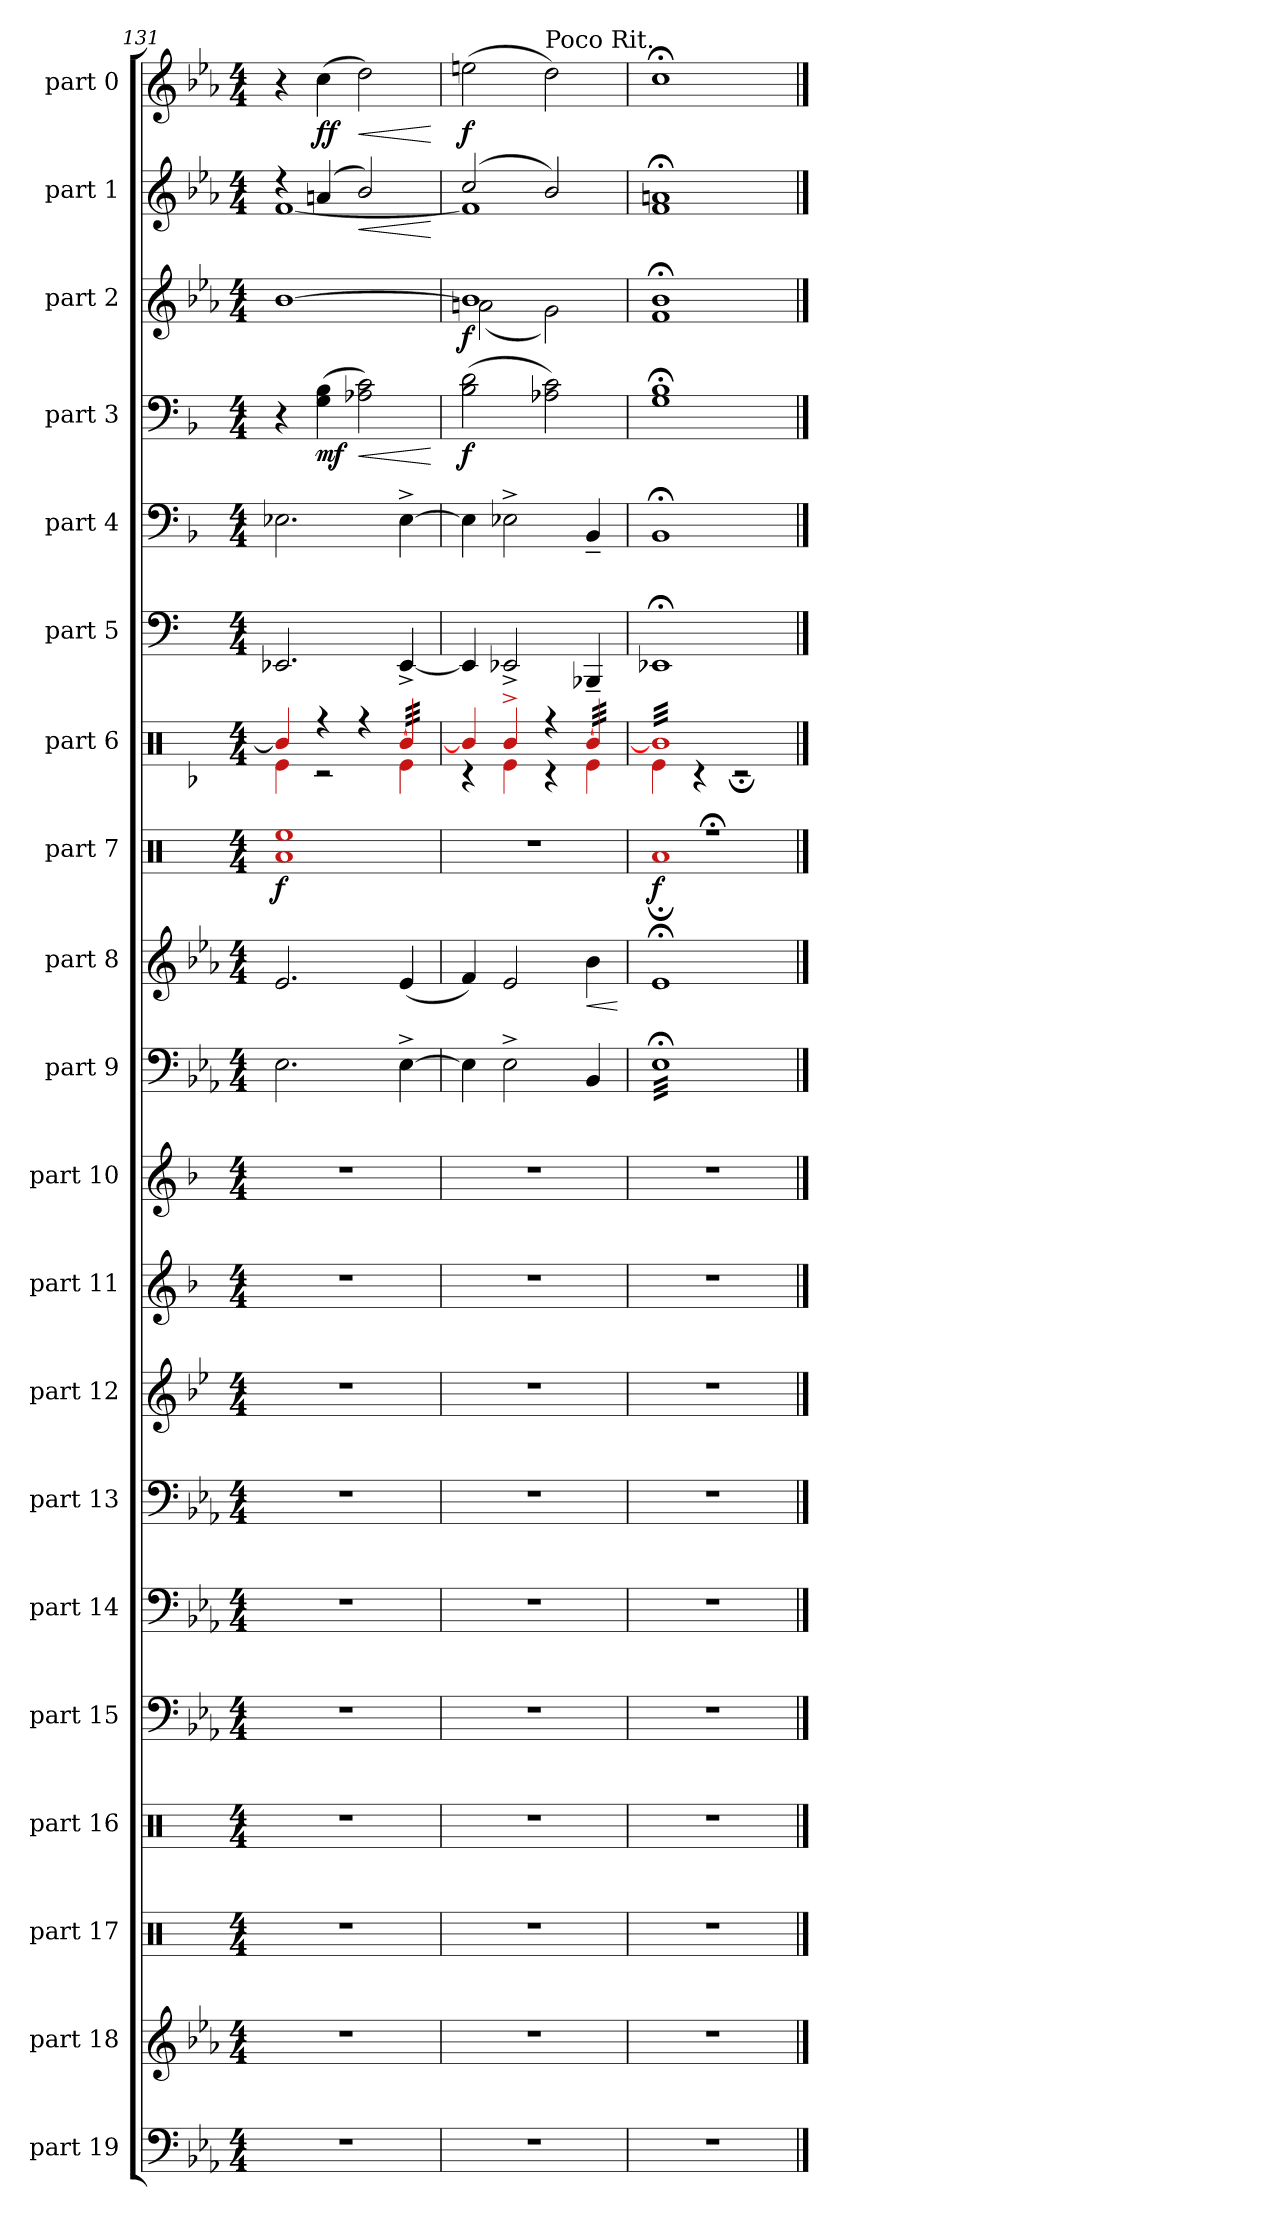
**kern	**kern	**kern	**kern	**kern	**kern	**kern	**kern	**kern	**kern	**kern	**kern	**dynam	**kern	**dynam	**kern	**kern	**kern	**kern	**dynam	**kern	**dynam	**kern	**dynam	**kern	**dynam
*part20	*part19	*part18	*part17	*part16	*part15	*part14	*part13	*part12	*part11	*part10	*part9	*part9	*part8	*part8	*part7	*part6	*part5	*part4	*part4	*part3	*part3	*part2	*part2	*part1	*part1
*staff20	*staff19	*staff18	*staff17	*staff16	*staff15	*staff14	*staff13	*staff12	*staff11	*staff10	*staff9	*staff9	*staff8	*staff8	*staff7	*staff6	*staff5	*staff4	*staff4	*staff3	*staff3	*staff2	*staff2	*staff1	*staff1
*I"part 19	*I"part 18	*I"part 17	*I"part 16	*I"part 15	*I"part 14	*I"part 13	*I"part 12	*I"part 11	*I"part 10	*I"part 9	*I"part 8	*	*I"part 7	*	*I"part 6	*I"part 5	*I"part 4	*I"part 3	*	*I"part 2	*	*I"part 1	*	*I"part 0	*
*clefF4	*clefG2	*clefX	*clefX	*clefF4	*clefF4	*clefF4	*clefG2	*clefG2	*clefG2	*clefF4	*clefG2	*	*clefX	*	*clefX	*clefF4	*clefF4	*clefF4	*	*clefG2	*	*clefG2	*	*clefG2	*
*	*	*ITrd-2c-3	*ITrd-2c-3	*	*	*	*ITrd-3c-5	*ITrd1c2	*ITrd1c2	*ITrd-2c-3	*ITrd1c2	*	*ITrd-2c-3	*	*ITrd1c2	*ITrd-2c-3	*ITrd1c2	*ITrd1c2	*	*	*	*	*	*	*
*k[b-e-a-]	*k[b-e-a-]	*k[b-e-a-]	*k[b-e-a-]	*k[b-e-a-]	*k[b-e-a-]	*k[b-e-a-]	*k[b-e-a-]	*k[b-e-a-]	*k[b-e-a-]	*k[b-e-a-d-g-c-]	*k[b-e-a-d-g-]	*	*k[b-e-a-]	*	*k[b-e-a-]	*k[b-e-a-]	*k[b-e-a-]	*k[b-e-a-]	*	*k[b-e-a-]	*	*k[b-e-a-]	*	*k[b-e-a-]	*
*M4/4	*M4/4	*M4/4	*M4/4	*M4/4	*M4/4	*M4/4	*M4/4	*M4/4	*M4/4	*M4/4	*M4/4	*	*M4/4	*	*M4/4	*M4/4	*M4/4	*M4/4	*	*M4/4	*	*M4/4	*	*M4/4	*
=131	=131	=131	=131	=131	=131	=131	=131	=131	=131	=131	=131	=131	=131	=131	=131	=131	=131	=131	=131	=131	=131	=131	=131	=131	=131
*	*	*	*	*	*	*	*	*	*	*	*	*	*	*	*^	*	*	*	*	*	*	*^	*	*	*
!	!	!	!	!	!	!	!	!	!	!	!	!	!	!LO:DY:b	!	!	!	!	!	!	!	!	!	!	!	!	!
1r	1r	1r	1r	1r	1r	1r	1r	1r	1r	2.G-\	2.d-/	.	1a- 1ee-	f	4b-/]	4e-\	2.GG-X/	2.D-X\	4r	.	[1b-	.	4r	[1f	.	4r	.
!	!	!	!	!	!	!	!	!	!	!	!	!	!	!	!	!	!	!	!	!LO:DY:b	!	!	!	!	!	!	!LO:DY:b
.	.	.	.	.	.	.	.	.	.	.	.	.	.	.	4r	2r	.	.	(>4F\ 4A-\	mf	.	.	(>4an/	.	.	(>4cc\	ff
!	!	!	!	!	!	!	!	!	!	!	!	!	!	!	!	!	!	!	!	!LO:HP:b	!	!	!	!	!LO:HP:b	!	!LO:HP:b
.	.	.	.	.	.	.	.	.	.	.	.	.	.	.	4r	.	.	.	2G-X\ 2B-\)	<	.	.	2b-/)	.	<	2dd\)	<
*	*	*	*	*	*	*	*	*	*	*	*	*	*	*	*tremolo	*	*	*	*	*	*	*	*	*	*	*	*
.	.	.	.	.	.	.	.	.	.	[4G-^\	(<4d-/	.	.	.	[32b-/LLL	4e-\	[4GG-^/	[4D-^\	.	.	.	.	.	.	.	.	.
.	.	.	.	.	.	.	.	.	.	.	.	.	.	.	32b-/	.	.	.	.	.	.	.	.	.	.	.	.
.	.	.	.	.	.	.	.	.	.	.	.	.	.	.	32b-/	.	.	.	.	.	.	.	.	.	.	.	.
.	.	.	.	.	.	.	.	.	.	.	.	.	.	.	32b-/	.	.	.	.	.	.	.	.	.	.	.	.
.	.	.	.	.	.	.	.	.	.	.	.	.	.	.	32b-/	.	.	.	.	.	.	.	.	.	.	.	.
.	.	.	.	.	.	.	.	.	.	.	.	.	.	.	32b-/	.	.	.	.	.	.	.	.	.	.	.	.
.	.	.	.	.	.	.	.	.	.	.	.	.	.	.	32b-/	.	.	.	.	.	.	.	.	.	.	.	.
.	.	.	.	.	.	.	.	.	.	.	.	.	.	.	32b-/JJJ	.	.	.	.	.	.	.	.	.	.	.	.
*	*	*	*	*	*	*	*	*	*	*	*	*	*	*	*Xtremolo	*	*	*	*	*	*	*	*	*	*	*	*
*	*	*	*	*	*	*	*	*	*	*	*	*	*	*	*v	*v	*	*	*	*	*	*	*v	*v	*	*	*
.	.	.	.	.	.	.	.	.	.	.	.	.	.	.	.	.	.	.	[	.	.	.	[	.	[
=132	=132	=132	=132	=132	=132	=132	=132	=132	=132	=132	=132	=132	=132	=132	=132	=132	=132	=132	=132	=132	=132	=132	=132	=132	=132
*	*	*	*	*	*	*	*	*	*	*	*	*	*	*	*^	*	*	*	*	*^	*	*^	*	*	*
!	!	!	!	!	!	!	!	!	!	!	!	!	!	!	!	!	!	!	!	!LO:DY:b	!	!	!LO:DY:b	!	!	!	!	!LO:DY:b
1r	1r	1r	1r	1r	1r	1r	1r	1r	1r	4G-\]	4e-/)	.	1r	.	4b-/]	4r	4GG-/]	4D-\]	(>2A-\ 2c\	f	1b-]	(<2an\	f	(>2cc/	1f]	.	(>2een\	f
.	.	.	.	.	.	.	.	.	.	2G-^\	2d-/	.	.	.	4b-^/	4e-\	2GG-X^/	2D-X^\	.	.	.	.	.	.	.	.	.	.
!	!	!	!	!	!	!	!	!	!	!	!	!	!	!	!	!	!	!	!	!	!	!	!	!	!	!	!LO:TX:a:t=Poco Rit.	!
.	.	.	.	.	.	.	.	.	.	.	.	.	.	.	4r	4r	.	.	2G-X\ 2B-\)	.	.	2g\)	.	2b-/)	.	.	2dd\)	.
!	!	!	!	!	!	!	!	!	!	!	!	!LO:HP:b	!	!	!	!	!	!	!	!	!	!	!	!	!	!	!	!
*	*	*	*	*	*	*	*	*	*	*	*	*	*	*	*tremolo	*	*	*	*	*	*	*	*	*	*	*	*	*
.	.	.	.	.	.	.	.	.	.	4D-/	4a-\	<	.	.	[32b-/LLL	4e-\	4DD-X~/	4AA-~/	.	.	.	.	.	.	.	.	.	.
.	.	.	.	.	.	.	.	.	.	.	.	.	.	.	32b-/	.	.	.	.	.	.	.	.	.	.	.	.	.
.	.	.	.	.	.	.	.	.	.	.	.	.	.	.	32b-/	.	.	.	.	.	.	.	.	.	.	.	.	.
.	.	.	.	.	.	.	.	.	.	.	.	.	.	.	32b-/	.	.	.	.	.	.	.	.	.	.	.	.	.
.	.	.	.	.	.	.	.	.	.	.	.	.	.	.	32b-/	.	.	.	.	.	.	.	.	.	.	.	.	.
.	.	.	.	.	.	.	.	.	.	.	.	.	.	.	32b-/	.	.	.	.	.	.	.	.	.	.	.	.	.
.	.	.	.	.	.	.	.	.	.	.	.	.	.	.	32b-/	.	.	.	.	.	.	.	.	.	.	.	.	.
.	.	.	.	.	.	.	.	.	.	.	.	.	.	.	32b-/JJJ	.	.	.	.	.	.	.	.	.	.	.	.	.
*	*	*	*	*	*	*	*	*	*	*	*	*	*	*	*	*	*	*	*	*	*v	*v	*	*	*	*	*	*
*	*	*	*	*	*	*	*	*	*	*	*	*	*	*	*v	*v	*	*	*	*	*	*	*v	*v	*	*	*
.	.	.	.	.	.	.	.	.	.	.	.	[	.	.	.	.	.	.	.	.	.	.	.	.	.
=133	=133	=133	=133	=133	=133	=133	=133	=133	=133	=133	=133	=133	=133	=133	=133	=133	=133	=133	=133	=133	=133	=133	=133	=133	=133
*	*	*	*	*	*	*	*	*	*	*	*	*	*^	*	*^	*	*	*	*	*	*	*	*	*	*
!	!	!	!	!	!	!	!	!	!	!	!	!	!	!	!LO:DY:b	!	!	!	!	!	!	!	!	!	!	!	!
*	*	*	*	*	*	*	*	*	*	*tremolo	*	*	*	*	*	*	*	*	*	*	*	*	*	*	*	*	*
1r	1r	1r	1r	1r	1r	1r	1r	1r	1r	32G-;<LLL	1d-;<	.	1r;<	1a-;<	f	32b-]LLL	4e-\	1GG-X;<	1AA-;<;<	1F;< 1A-;<	.	1f;< 1b-;<	.	1f;< 1an;<	.	1cc;<	.
.	.	.	.	.	.	.	.	.	.	32G-;<	.	.	.	.	.	32b-	.	.	.	.	.	.	.	.	.	.	.
.	.	.	.	.	.	.	.	.	.	32G-;<	.	.	.	.	.	32b-	.	.	.	.	.	.	.	.	.	.	.
.	.	.	.	.	.	.	.	.	.	32G-;<	.	.	.	.	.	32b-	.	.	.	.	.	.	.	.	.	.	.
.	.	.	.	.	.	.	.	.	.	32G-;<	.	.	.	.	.	32b-	.	.	.	.	.	.	.	.	.	.	.
.	.	.	.	.	.	.	.	.	.	32G-;<	.	.	.	.	.	32b-	.	.	.	.	.	.	.	.	.	.	.
.	.	.	.	.	.	.	.	.	.	32G-;<	.	.	.	.	.	32b-	.	.	.	.	.	.	.	.	.	.	.
.	.	.	.	.	.	.	.	.	.	32G-;<	.	.	.	.	.	32b-	.	.	.	.	.	.	.	.	.	.	.
.	.	.	.	.	.	.	.	.	.	32G-;<	.	.	.	.	.	32b-	4r	.	.	.	.	.	.	.	.	.	.
.	.	.	.	.	.	.	.	.	.	32G-;<	.	.	.	.	.	32b-	.	.	.	.	.	.	.	.	.	.	.
.	.	.	.	.	.	.	.	.	.	32G-;<	.	.	.	.	.	32b-	.	.	.	.	.	.	.	.	.	.	.
.	.	.	.	.	.	.	.	.	.	32G-;<	.	.	.	.	.	32b-	.	.	.	.	.	.	.	.	.	.	.
.	.	.	.	.	.	.	.	.	.	32G-;<	.	.	.	.	.	32b-	.	.	.	.	.	.	.	.	.	.	.
.	.	.	.	.	.	.	.	.	.	32G-;<	.	.	.	.	.	32b-	.	.	.	.	.	.	.	.	.	.	.
.	.	.	.	.	.	.	.	.	.	32G-;<	.	.	.	.	.	32b-	.	.	.	.	.	.	.	.	.	.	.
.	.	.	.	.	.	.	.	.	.	32G-;<	.	.	.	.	.	32b-	.	.	.	.	.	.	.	.	.	.	.
.	.	.	.	.	.	.	.	.	.	32G-;<	.	.	.	.	.	32b-	2r;<	.	.	.	.	.	.	.	.	.	.
.	.	.	.	.	.	.	.	.	.	32G-;<	.	.	.	.	.	32b-	.	.	.	.	.	.	.	.	.	.	.
.	.	.	.	.	.	.	.	.	.	32G-;<	.	.	.	.	.	32b-	.	.	.	.	.	.	.	.	.	.	.
.	.	.	.	.	.	.	.	.	.	32G-;<	.	.	.	.	.	32b-	.	.	.	.	.	.	.	.	.	.	.
.	.	.	.	.	.	.	.	.	.	32G-;<	.	.	.	.	.	32b-	.	.	.	.	.	.	.	.	.	.	.
.	.	.	.	.	.	.	.	.	.	32G-;<	.	.	.	.	.	32b-	.	.	.	.	.	.	.	.	.	.	.
.	.	.	.	.	.	.	.	.	.	32G-;<	.	.	.	.	.	32b-	.	.	.	.	.	.	.	.	.	.	.
.	.	.	.	.	.	.	.	.	.	32G-;<	.	.	.	.	.	32b-	.	.	.	.	.	.	.	.	.	.	.
.	.	.	.	.	.	.	.	.	.	32G-;<	.	.	.	.	.	32b-	.	.	.	.	.	.	.	.	.	.	.
.	.	.	.	.	.	.	.	.	.	32G-;<	.	.	.	.	.	32b-	.	.	.	.	.	.	.	.	.	.	.
.	.	.	.	.	.	.	.	.	.	32G-;<	.	.	.	.	.	32b-	.	.	.	.	.	.	.	.	.	.	.
.	.	.	.	.	.	.	.	.	.	32G-;<	.	.	.	.	.	32b-	.	.	.	.	.	.	.	.	.	.	.
.	.	.	.	.	.	.	.	.	.	32G-;<	.	.	.	.	.	32b-	.	.	.	.	.	.	.	.	.	.	.
.	.	.	.	.	.	.	.	.	.	32G-;<	.	.	.	.	.	32b-	.	.	.	.	.	.	.	.	.	.	.
.	.	.	.	.	.	.	.	.	.	32G-;<	.	.	.	.	.	32b-	.	.	.	.	.	.	.	.	.	.	.
.	.	.	.	.	.	.	.	.	.	32G-;<JJJ	.	.	.	.	.	32b-JJJ	.	.	.	.	.	.	.	.	.	.	.
*	*	*	*	*	*	*	*	*	*	*	*	*	*	*	*	*Xtremolo	*	*	*	*	*	*	*	*	*	*	*
*	*	*	*	*	*	*	*	*	*	*Xtremolo	*	*	*	*	*	*	*	*	*	*	*	*	*	*	*	*	*
*	*	*	*	*	*	*	*	*	*	*	*	*	*v	*v	*	*	*	*	*	*	*	*	*	*	*	*	*
*	*	*	*	*	*	*	*	*	*	*	*	*	*	*	*v	*v	*	*	*	*	*	*	*	*	*	*
==	==	==	==	==	==	==	==	==	==	==	==	==	==	==	==	==	==	==	==	==	==	==	==	==	==
*-	*-	*-	*-	*-	*-	*-	*-	*-	*-	*-	*-	*-	*-	*-	*-	*-	*-	*-	*-	*-	*-	*-	*-	*-	*-
